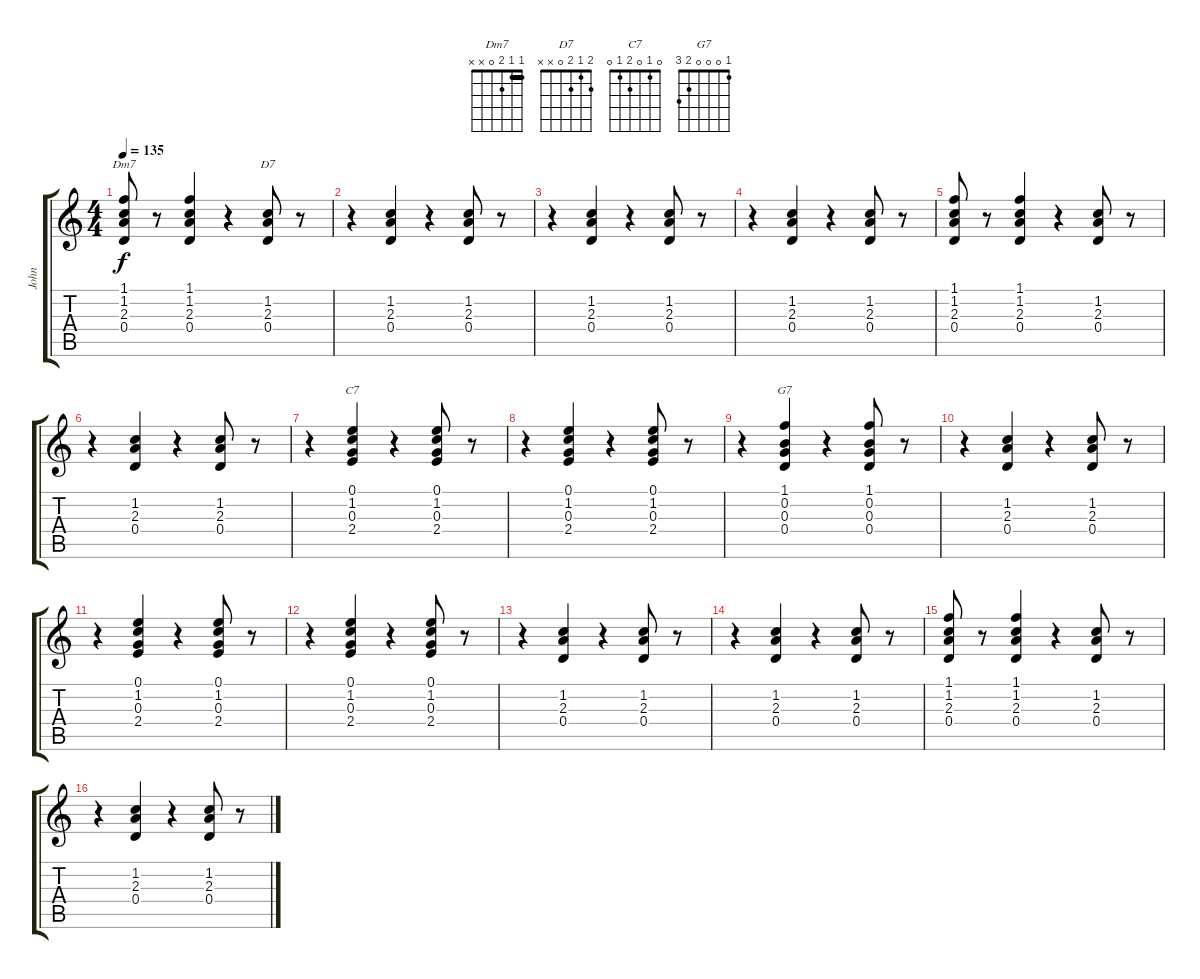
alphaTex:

\track ("John" "John") {instrument distortionguitar}
\staff {score tabs}
\tuning (E4 B3 G3 D3 A2 E2) {hide}
\chord ("Dm7" 1 1 2 0 x x) {barre 1}
\chord ("D7" 2 1 2 0 x x)
\chord ("C7" 0 1 0 2 1 0)
\chord ("G7" 1 0 0 0 2 3)
\ts (4 4)
\tempo 135
\clef g2
\ks c
(1.1 1.2 2.3 0.4).8{ch "Dm7" dy f} r.8 (1.1 1.2 2.3 0.4).4 r.4 (1.2 2.3 0.4).8{ch "D7"} r.8 |
r.4 (1.2 2.3 0.4).4 r.4 (1.2 2.3 0.4).8 r.8 |
r.4 (1.2 2.3 0.4).4 r.4 (1.2 2.3 0.4).8 r.8 |
r.4 (1.2 2.3 0.4).4 r.4 (1.2 2.3 0.4).8 r.8 |
(1.1 1.2 2.3 0.4).8 r.8 (1.1 1.2 2.3 0.4).4 r.4 (1.2 2.3 0.4).8 r.8 |
r.4 (1.2 2.3 0.4).4 r.4 (1.2 2.3 0.4).8 r.8 |
r.4 (0.1 1.2 0.3 2.4).4{ch "C7"} r.4 (0.1 1.2 0.3 2.4).8 r.8 |
r.4 (0.1 1.2 0.3 2.4).4 r.4 (0.1 1.2 0.3 2.4).8 r.8 |
r.4 (1.1 0.2 0.3 0.4).4{ch "G7"} r.4 (1.1 0.2 0.3 0.4).8 r.8 |
r.4 (1.2 2.3 0.4).4 r.4 (1.2 2.3 0.4).8 r.8 |
r.4 (0.1 1.2 0.3 2.4).4 r.4 (0.1 1.2 0.3 2.4).8 r.8 |
r.4 (0.1 1.2 0.3 2.4).4 r.4 (0.1 1.2 0.3 2.4).8 r.8 |
r.4 (1.2 2.3 0.4).4 r.4 (1.2 2.3 0.4).8 r.8 |
r.4 (1.2 2.3 0.4).4 r.4 (1.2 2.3 0.4).8 r.8 |
(1.1 1.2 2.3 0.4).8 r.8 (1.1 1.2 2.3 0.4).4 r.4 (1.2 2.3 0.4).8 r.8 |
r.4 (1.2 2.3 0.4).4 r.4 (1.2 2.3 0.4).8 r.8
